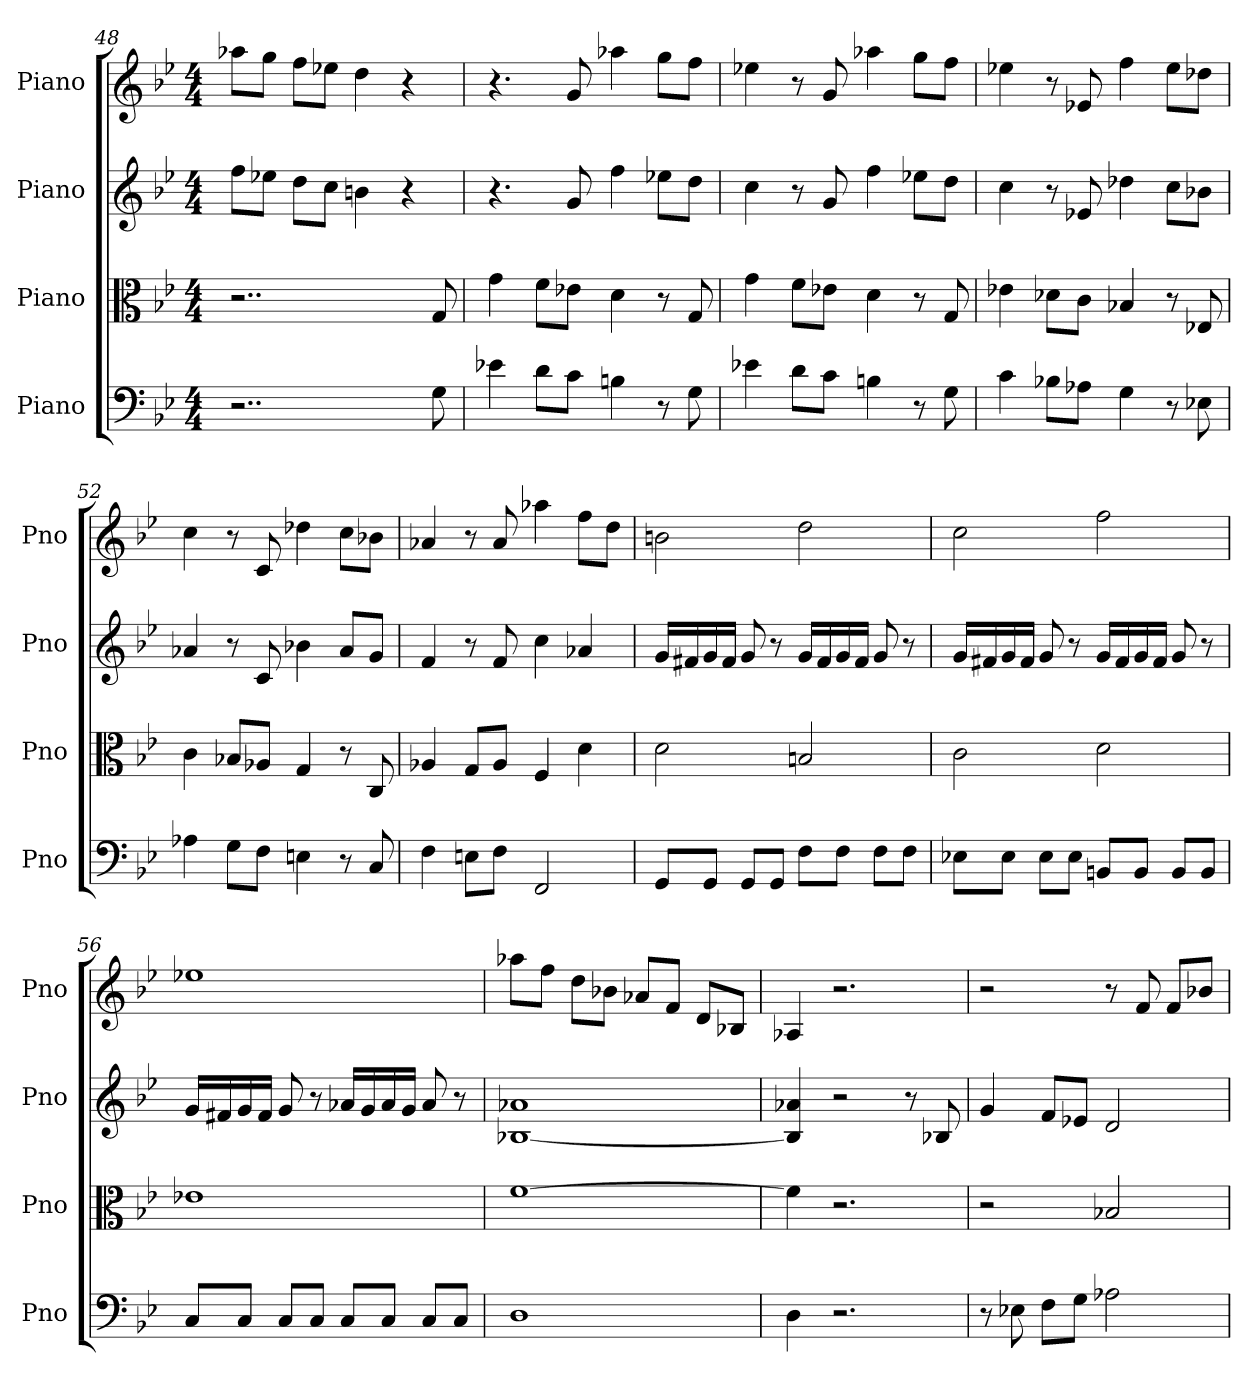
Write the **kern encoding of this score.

**kern	**kern	**kern	**kern
*part4	*part3	*part2	*part1
*staff4	*staff3	*staff2	*staff1
*I"Piano	*I"Piano	*I"Piano	*I"Piano
*I'Pno	*I'Pno	*I'Pno	*I'Pno
!!LO:PB:g=z
*clefF4	*clefC3	*clefG2	*clefG2
*k[b-e-]	*k[b-e-]	*k[b-e-]	*k[b-e-]
*M4/4	*M4/4	*M4/4	*M4/4
=48	=48	=48	=48
2..r	2..r	8ff\L	8aa-X\L
.	.	8ee-X\J	8gg\J
.	.	8dd\L	8ff\L
.	.	8cc\J	8ee-X\J
.	.	4b\	4dd\
.	.	4r	4r
8G\	8G/	.	.
=49	=49	=49	=49
4e-X\	4g\	4.r	4.r
8d\L	8f\L	.	.
8c\J	8e-X\J	8g/	8g/
4B\	4d\	4ff\	4aa-X\
8r	8r	8ee-X\L	8gg\L
8G\	8G/	8dd\J	8ff\J
=50	=50	=50	=50
4e-X\	4g\	4cc\	4ee-X\
8d\L	8f\L	8r	8r
8c\J	8e-X\J	8g/	8g/
4B\	4d\	4ff\	4aa-X\
8r	8r	8ee-X\L	8gg\L
8G\	8G/	8dd\J	8ff\J
=51	=51	=51	=51
4c\	4e-X\	4cc\	4ee-X\
8B-X\L	8d-X\L	8r	8r
8A-X\J	8c\J	8e-X/	8e-X/
4G\	4B-X/	4dd-X\	4ff\
8r	8r	8cc\L	8ee-\L
8E-X\	8E-X/	8b-X\J	8dd-X\J
!!LO:LB:g=z
=52	=52	=52	=52
4A-X\	4c\	4a-X/	4cc\
8G\L	8B-X/L	8r	8r
8F\J	8A-X/J	8c/	8c/
4E\	4G/	4b-X\	4dd-X\
8r	8r	8a-/L	8cc\L
8C/	8C/	8g/J	8b-X\J
=53	=53	=53	=53
4F\	4A-X/	4f/	4a-X/
8E\L	8G/L	8r	8r
8F\J	8A-/J	8f/	8a-/
2FF/	4F/	4cc\	4aa-X\
.	4d\	4a-X/	8ff\L
.	.	.	8dd\J
=54	=54	=54	=54
8GG/L	2d\	16g/LL	2b\
.	.	16f#X/	.
8GG/J	.	16g/	.
.	.	16f#/JJ	.
8GG/L	.	8g/	.
8GG/J	.	8r	.
8F\L	2B/	16g/LL	2dd\
.	.	16f#/	.
8F\J	.	16g/	.
.	.	16f#/JJ	.
8F\L	.	8g/	.
8F\J	.	8r	.
!!LO:LB:g=z
=55	=55	=55	=55
8E-X\L	2c\	16g/LL	2cc\
.	.	16f#X/	.
8E-\J	.	16g/	.
.	.	16f#/JJ	.
8E-\L	.	8g/	.
8E-\J	.	8r	.
8BB/L	2d\	16g/LL	2ff\
.	.	16f#/	.
8BB/J	.	16g/	.
.	.	16f#/JJ	.
8BB/L	.	8g/	.
8BB/J	.	8r	.
=56	=56	=56	=56
8C/L	1e-X	16g/LL	1ee-X
.	.	16f#X/	.
8C/J	.	16g/	.
.	.	16f#/JJ	.
8C/L	.	8g/	.
8C/J	.	8r	.
8C/L	.	16a-X/LL	.
.	.	16g/	.
8C/J	.	16a-/	.
.	.	16g/JJ	.
8C/L	.	8a-/	.
8C/J	.	8r	.
=57	=57	=57	=57
1D	[1f	[1B-X 1a-X	8aa-X\L
.	.	.	8ff\J
.	.	.	8dd\L
.	.	.	8b-X\J
.	.	.	8a-X/L
.	.	.	8f/J
.	.	.	8d/L
.	.	.	8B-X/J
=58	=58	=58	=58
4D\	4f\]	4B-/] 4a-X/	4A-X/
2.r	2.r	2r	2.r
.	.	8r	.
.	.	8B-X/	.
!!LO:PB:g=z
=59	=59	=59	=59
8r	2r	4g/	2r
8E-X\	.	.	.
8F\L	.	8f/L	.
8G\J	.	8e-X/J	.
2A-X\	2B-X/	2d/	8r
.	.	.	8f/
.	.	.	8f/L
.	.	.	8b-X/J
=	=	=	=
*-	*-	*-	*-
